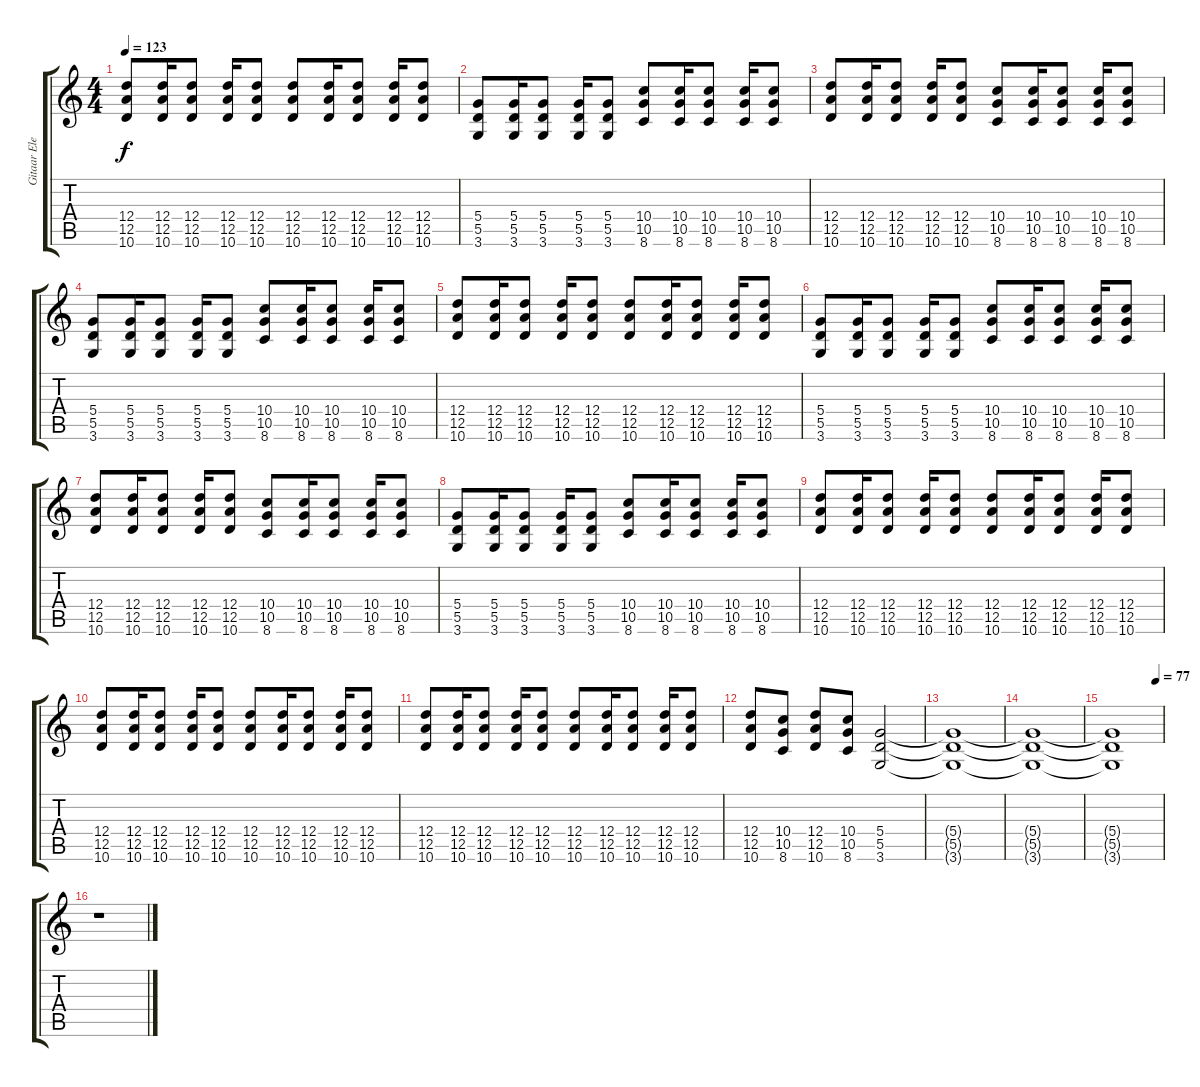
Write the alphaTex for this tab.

\track ("Gitaar Electrisch" "Gitaar Ele") {instrument overdrivenguitar}
\staff {score tabs}
\tuning (E4 B3 G3 D3 A2 E2) {hide}
\ts (4 4)
\tempo 123
\clef g2
\ks c
(12.4 12.5 10.6).8{dy f} (12.4 12.5 10.6).16 (12.4 12.5 10.6).8 (12.4 12.5 10.6).16 (12.4 12.5 10.6).8 (12.4 12.5 10.6).8 (12.4 12.5 10.6).16 (12.4 12.5 10.6).8 (12.4 12.5 10.6).16 (12.4 12.5 10.6).8 |
(5.4 5.5 3.6).8 (5.4 5.5 3.6).16 (5.4 5.5 3.6).8 (5.4 5.5 3.6).16 (5.4 5.5 3.6).8 (10.4 10.5 8.6).8 (10.4 10.5 8.6).16 (10.4 10.5 8.6).8 (10.4 10.5 8.6).16 (10.4 10.5 8.6).8 |
(12.4 12.5 10.6).8 (12.4 12.5 10.6).16 (12.4 12.5 10.6).8 (12.4 12.5 10.6).16 (12.4 12.5 10.6).8 (10.4 10.5 8.6).8 (10.4 10.5 8.6).16 (10.4 10.5 8.6).8 (10.4 10.5 8.6).16 (10.4 10.5 8.6).8 |
(5.4 5.5 3.6).8 (5.4 5.5 3.6).16 (5.4 5.5 3.6).8 (5.4 5.5 3.6).16 (5.4 5.5 3.6).8 (10.4 10.5 8.6).8 (10.4 10.5 8.6).16 (10.4 10.5 8.6).8 (10.4 10.5 8.6).16 (10.4 10.5 8.6).8 |
(12.4 12.5 10.6).8 (12.4 12.5 10.6).16 (12.4 12.5 10.6).8 (12.4 12.5 10.6).16 (12.4 12.5 10.6).8 (12.4 12.5 10.6).8 (12.4 12.5 10.6).16 (12.4 12.5 10.6).8 (12.4 12.5 10.6).16 (12.4 12.5 10.6).8 |
(5.4 5.5 3.6).8 (5.4 5.5 3.6).16 (5.4 5.5 3.6).8 (5.4 5.5 3.6).16 (5.4 5.5 3.6).8 (10.4 10.5 8.6).8 (10.4 10.5 8.6).16 (10.4 10.5 8.6).8 (10.4 10.5 8.6).16 (10.4 10.5 8.6).8 |
(12.4 12.5 10.6).8 (12.4 12.5 10.6).16 (12.4 12.5 10.6).8 (12.4 12.5 10.6).16 (12.4 12.5 10.6).8 (10.4 10.5 8.6).8 (10.4 10.5 8.6).16 (10.4 10.5 8.6).8 (10.4 10.5 8.6).16 (10.4 10.5 8.6).8 |
(5.4 5.5 3.6).8 (5.4 5.5 3.6).16 (5.4 5.5 3.6).8 (5.4 5.5 3.6).16 (5.4 5.5 3.6).8 (10.4 10.5 8.6).8 (10.4 10.5 8.6).16 (10.4 10.5 8.6).8 (10.4 10.5 8.6).16 (10.4 10.5 8.6).8 |
(12.4 12.5 10.6).8 (12.4 12.5 10.6).16 (12.4 12.5 10.6).8 (12.4 12.5 10.6).16 (12.4 12.5 10.6).8 (12.4 12.5 10.6).8 (12.4 12.5 10.6).16 (12.4 12.5 10.6).8 (12.4 12.5 10.6).16 (12.4 12.5 10.6).8 |
(12.4 12.5 10.6).8 (12.4 12.5 10.6).16 (12.4 12.5 10.6).8 (12.4 12.5 10.6).16 (12.4 12.5 10.6).8 (12.4 12.5 10.6).8 (12.4 12.5 10.6).16 (12.4 12.5 10.6).8 (12.4 12.5 10.6).16 (12.4 12.5 10.6).8 |
(12.4 12.5 10.6).8 (12.4 12.5 10.6).16 (12.4 12.5 10.6).8 (12.4 12.5 10.6).16 (12.4 12.5 10.6).8 (12.4 12.5 10.6).8 (12.4 12.5 10.6).16 (12.4 12.5 10.6).8 (12.4 12.5 10.6).16 (12.4 12.5 10.6).8 |
(12.4 12.5 10.6).8 (10.4 10.5 8.6).8 (12.4 12.5 10.6).8 (10.4 10.5 8.6).8 (5.4 5.5 3.6).2 |
(5.4{t} 5.5{t} 3.6{t}).1 |
(5.4{t} 5.5{t} 3.6{t}).1 |
\tempo (77 0.875)
(5.4{t} 5.5{t} 3.6{t}).1 |
r.1
